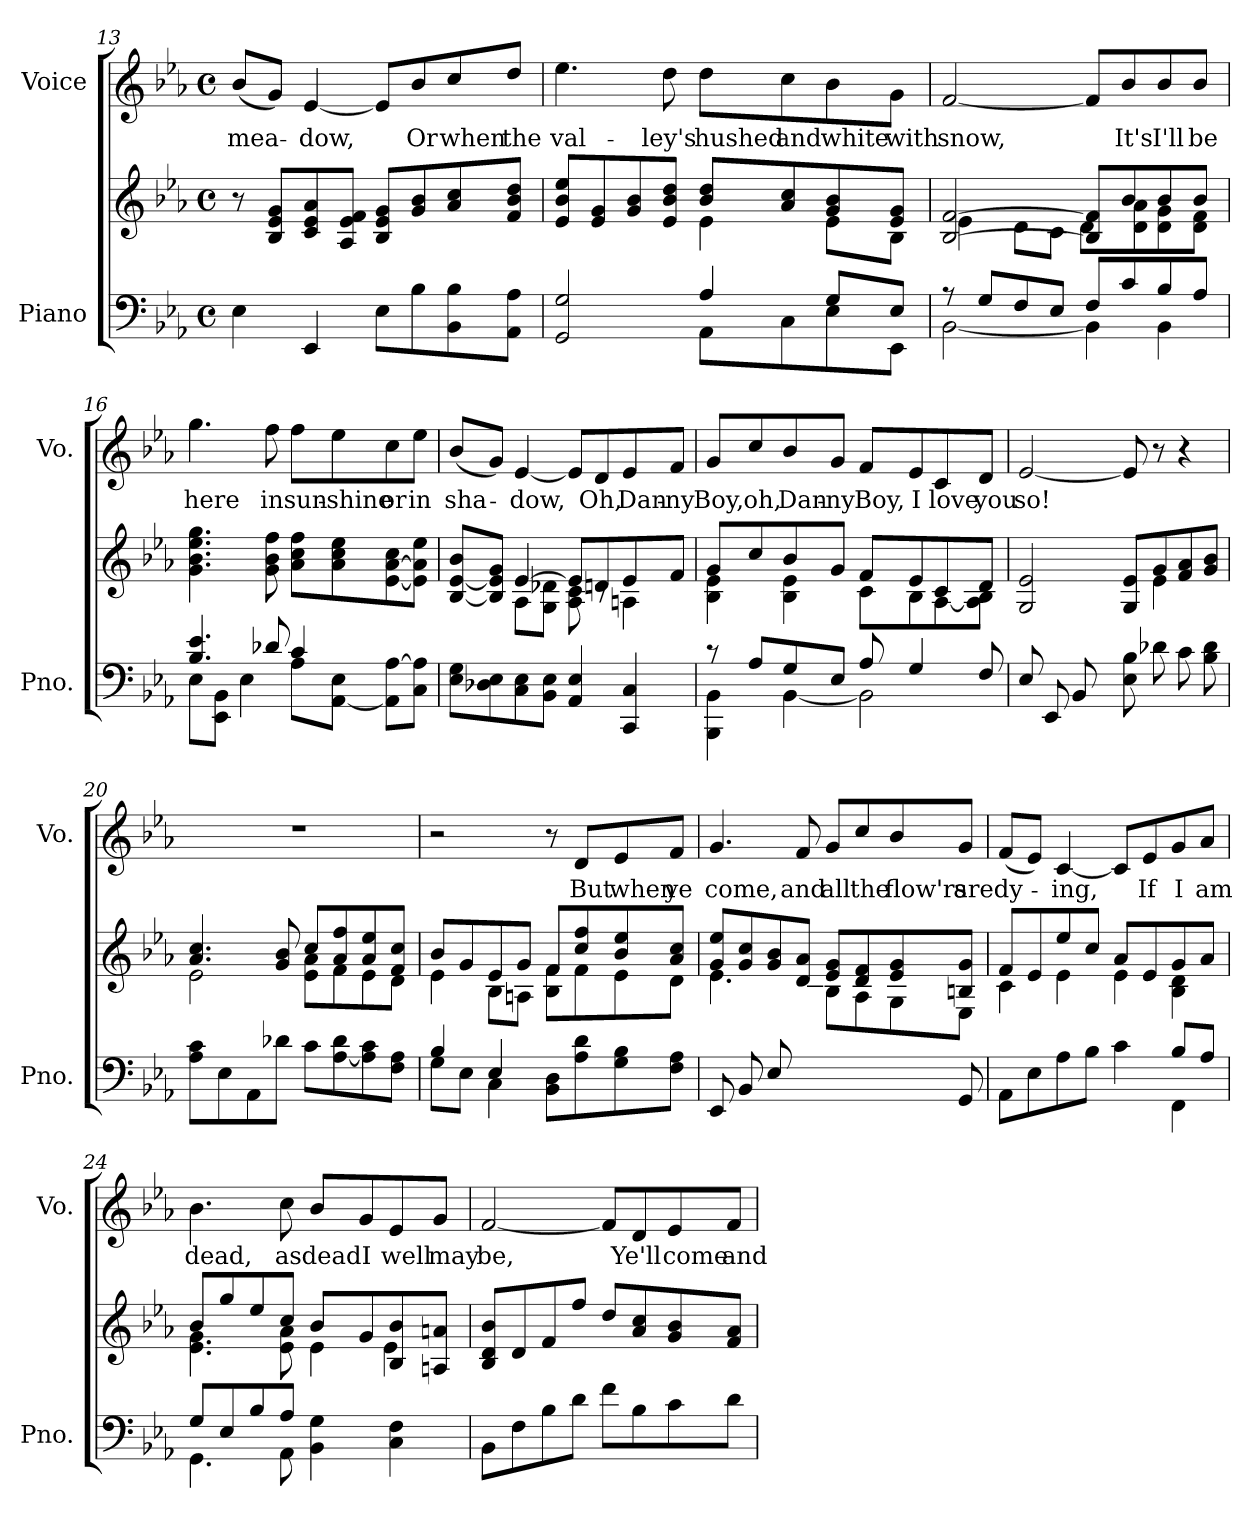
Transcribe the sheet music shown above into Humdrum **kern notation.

**kern	**kern	**kern	**text
*part2	*part2	*part1	*part1
*staff3	*staff2	*staff1	*staff1
*I"Piano	*	*I"Voice	*
*I'Pno.	*	*I'Vo.	*
*clefF4	*clefG2	*clefG2	*
*k[b-e-a-]	*k[b-e-a-]	*k[b-e-a-]	*
*M4/4	*M4/4	*M4/4	*
*met(c)	*met(c)	*met(c)	*
=13	=13	=13	=13
!	!	!	!LO:LY:b
4E-\	8r	(<8b-/L	mea-
.	8B-/ 8e-/ 8g/L	8g/J)	.
!	!	!	!LO:LY:b
4EE-/	8c/ 8e-/ 8a-/	[4e-/	-dow,
.	8A-/ 8e-/ 8f/J	.	.
8E-\L	8B-/ 8e-/ 8g/L	8e-/L]	.
!	!	!	!LO:LY:b
8B-\	8g/ 8b-/	8b-/	Or
!	!	!	!LO:LY:b
8BB-\ 8B-\	8a-/ 8cc/	8cc/	when
!	!	!	!LO:LY:b
8AA-\ 8A-\J	8f/ 8b-/ 8dd/J	8dd/J	the
!!LO:LB:g=z
=14	=14	=14	=14
*^	*^	*	*
!	!	!	!	!	!LO:LY:b
2GG/ 2G/	2ryy	8e-/ 8b-/ 8ee-/L	2ryy	4.ee-\	val-
.	.	8e-/ 8g/	.	.	.
.	.	8g/ 8b-/	.	.	.
!	!	!	!	!	!LO:LY:b
.	.	8e-/ 8b-/ 8dd/J	.	8dd\	-ley's
!	!	!	!	!	!LO:LY:b
4A-/	8AA-\L	8b-/ 8dd/L	4e-\	8dd\L	hushed
!	!	!	!	!	!LO:LY:b
.	8C\	8a-/ 8cc/	.	8cc\	and
!	!	!	!	!	!LO:LY:b
8G/L	8E-\	8g/ 8b-/	8e-\L	8b-\	white
!	!	!	!	!	!LO:LY:b
8E-/J	8EE-\J	8e-/ 8g/J	8B-\J	8g\J	with
=15	=15	=15	=15	=15	=15
!	!	!	!	!	!LO:LY:b
8r	[2BB-\	[2B-/ [2f/	4e-\	[2f/	snow,
8G/L	.	.	.	.	.
8F/	.	.	8d\L	.	.
8E-/J	.	.	8c\J	.	.
8F/L	4BB-\]	8B-/] 8f/]L	8d\L	8f/L]	.
!	!	!	!	!	!LO:LY:b
8c/	.	8b-/	8d\ 8a-\	8b-/	It's
!	!	!	!	!	!LO:LY:b
8B-/	4BB-\	8b-/	8d\ 8g\	8b-/	I'll
!	!	!	!	!	!LO:LY:b
8A-/J	.	8b-/J	8d\ 8f\J	8b-/J	be
=16	=16	=16	=16	=16	=16
!	!	!	!	!	!LO:LY:b
*	*	*v	*v	*	*
4.B-/ 4.e-/	8E-\L	4.g\ 4.b-\ 4.ee-\ 4.gg\	4.gg\	here
.	8EE-\ 8BB-\J	.	.	.
.	4E-\	.	.	.
!	!	!	!	!LO:LY:b
8d-X/	.	8g\ 8b-\ 8ff\	8ff\	in
!	!	!	!	!LO:LY:b
4c/	8A-\L	8a-\ 8cc\ 8ff\L	8ff\L	sun-
!	!	!	!	!LO:LY:b
.	[8AA-\ 8E-\J	8a-\ 8cc\ 8ee-\	8ee-\	-shine
!	!	!	!	!LO:LY:b
8AA-\] [8A-\L	4ryy	[8e-\ [8a-\ 8cc\	8cc\	or
!	!	!	!	!LO:LY:b
8C\ 8A-\]J	.	8e-\] 8a-\] 8ee-\J	8ee-\J	in
*v	*v	*	*	*
!!LO:LB:g=z
=17	=17	=17	=17
*	*^	*	*
!	!	!	!	!LO:LY:b
8E-\ 8G\L	[8B-/ [8e-/ 8b-/L	4ryy	(<8b-/L	sha-
8D-X\ 8E-\	8B-/] 8e-/] 8g/J	.	8g/J)	.
!	!	!	!	!LO:LY:b
8C\ 8E-\	[4e-/	8A-\L	[4e-/	-dow,
8BB-\ 8E-\J	.	8G\ 8d-X\J	.	.
4AA-/ 4E-/	8e-/L]	8A-\ 8c\	8e-/L]	.
!	!	!	!	!LO:LY:b
.	8dn/	8rc	8d/	Oh,
!	!	!	!	!LO:LY:b
4CC/ 4C/	8e-/	4An\	8e-/	Dan-
!	!	!	!	!LO:LY:b
.	8f/J	.	8f/J	-ny
=18	=18	=18	=18	=18
*^	*	*	*	*
!	!	!	!	!	!LO:LY:b
8r	4BBB-\ 4BB-\	8g/L	4B-\ 4e-\	8g/L	Boy,
!	!	!	!	!	!LO:LY:b
8A-/L	.	8cc/	.	8cc/	oh,
!	!	!	!	!	!LO:LY:b
8G/	[4BB-\	8b-/	4B-\ 4e-\	8b-/	Dan-
!	!	!	!	!	!LO:LY:b
8E-/J	.	8g/J	.	8g/J	-ny
!	!	!	!	!	!LO:LY:b
8A-/	2BB-\]	8f/L	8c\L	8f/L	Boy,
!	!	!	!	!	!LO:LY:b
4G/	.	8e-/	8B-\	8e-/	I
!	!	!	!	!	!LO:LY:b
.	.	8c/	[8A-\	8c/	love
!	!	!	!	!	!LO:LY:b
8F/	.	8d/J	8A-\] 8B-\J	8d/J	you
*v	*v	*	*	*	*
=19	=19	=19	=19	=19
*	*	*^	*	*
!	!	!	!	!	!LO:LY:b
8E-/L	2G/ 2e-/	8ryy	4.ryy	[2e-/	so!
8EE-/	.	8ryy@	.	.	.
8BB-/	.	8ryy@	.	.	.
8ryy	.	8ryy@	8g\J	.	.
8E-\ 8B-\L	8G/ 8e-/L	8ryy@	2ryy	8e-/]	.
8d-X\	8g/	4e-\	.	8r	.
8c\	8f/ 8a-/	.	.	4r	.
8B-\ 8d-\J	8g/ 8b-/J	8ryy	.	.	.
*	*	*v	*v	*	*
=20	=20	=20	=20	=20
8A-\ 8c\L	4.a-/ 4.cc/	2e-\	1r	.
8E-\	.	.	.	.
8AA-\	.	.	.	.
8d-X\J	8g/ 8b-/	.	.	.
8c\L	8cc/L	8e-\ 8a-\L	.	.
[8A-\ 8d-\	8a-/ 8ff/	8f\	.	.
8A-\] 8c\	8a-/ 8ee-/	8e-\	.	.
8F\ 8A-\J	8f/ 8cc/J	8d\J	.	.
!!LO:LB:g=z
=21	=21	=21	=21	=21
*^	*	*	*	*
4B-/	8G\L	8b-/L	4e-\	2r	.
.	8E-\J	8g/	.	.	.
4E-/	4C\	8e-/	8B-\L	.	.
.	.	8g/J	8An\J	.	.
8BB-\ 8D\L	2ryy	8f/L	8B-\ 8f\L	8r	.
!	!	!	!	!	!LO:LY:b
8A-\ 8d\	.	8cc/ 8ff/	8f\	8d/L	But
!	!	!	!	!	!LO:LY:b
8G\ 8B-\	.	8b-/ 8ee-/	8e-\	8e-/	when
!	!	!	!	!	!LO:LY:b
8F\ 8A-\J	.	8a-/ 8cc/J	8d\J	8f/J	ye
*v	*v	*	*	*	*
=22	=22	=22	=22	=22
*	*	*^	*	*
!	!	!	!	!	!LO:LY:b
8EE-/L	8g/ 8ee-/L	4.e-\	4.ryy	4.g/	come,
8BB-/	8g/ 8cc/	.	.	.	.
8E-/	8g/ 8b-/	.	.	.	.
!	!	!	!	!	!LO:LY:b
8ryy	8d/ 8a-/J	8ryy	8c\J	8f/	and
!	!	!	!	!	!LO:LY:b
4.ryy	8e-/ 8g/L	8B-\L	2ryy	8g/L	all
!	!	!	!	!	!LO:LY:b
.	8d/ 8f/	8A-\	.	8cc/	the
!	!	!	!	!	!LO:LY:b
.	8e-/ 8g/	8G\	.	8b-/	flow'rs
!	!	!	!	!	!LO:LY:b
8GG/	8Bn/ 8g/J	8E-\J	.	8g/J	are
*	*	*v	*v	*	*
=23	=23	=23	=23	=23
*^	*	*	*	*
!	!	!	!	!	!LO:LY:b
8AA-\L	2.ryy	8f/L	4c\	(<8f/L	dy-
8E-\	.	8e-/	.	8e-/J)	.
!	!	!	!	!	!LO:LY:b
8A-\	.	8ee-/	4e-\	[4c/	-ing,
8B-\J	.	8cc/J	.	.	.
4c\	.	8a-/L	4e-\	8c/L]	.
!	!	!	!	!	!LO:LY:b
.	.	8e-/	.	8e-/	If
!	!	!	!	!	!LO:LY:b
8B-/L	4FF\	8g/	4B-\ 4d\	8g/	I
!	!	!	!	!	!LO:LY:b
8A-/J	.	8a-/J	.	8a-/J	am
=24	=24	=24	=24	=24	=24
!	!	!	!	!	!LO:LY:b
8G/L	4.GG\	8b-/L	4.e-\ 4.g\	4.b-\	dead,
8E-/	.	8gg/	.	.	.
8B-/	.	8ee-/	.	.	.
!	!	!	!	!	!LO:LY:b
8A-/J	8AA-\	8cc/J	8e-\ 8a-\	8cc\	as
!	!	!	!	!	!LO:LY:b
4BB-\ 4G\	2ryy	8b-/L	4e-\	8b-/L	dead
!	!	!	!	!	!LO:LY:b
.	.	8g/	.	8g/	I
!	!	!	!	!	!LO:LY:b
4C\ 4F\	.	8B-/ 8b-/	4e-\	8e-/	well
!	!	!	!	!	!LO:LY:b
.	.	8An/ 8an/J	.	8g/J	may
*v	*v	*	*	*	*
*	*v	*v	*	*
!!LO:PB:g=z
=25	=25	=25	=25
!	!	!	!LO:LY:b
8BB-\L	8B-/ 8d/ 8b-/L	[2f/	be,
8F\	8d/	.	.
8B-\	8f/	.	.
8d\J	8ff/J	.	.
8f\L	8dd/L	8f/L]	.
!	!	!	!LO:LY:b
8B-\	8a-/ 8cc/	8d/	Ye'll
!	!	!	!LO:LY:b
8c\	8g/ 8b-/	8e-/	come
!	!	!	!LO:LY:b
8d\J	8f/ 8a-/J	8f/J	and
=	=	=	=
*-	*-	*-	*-
